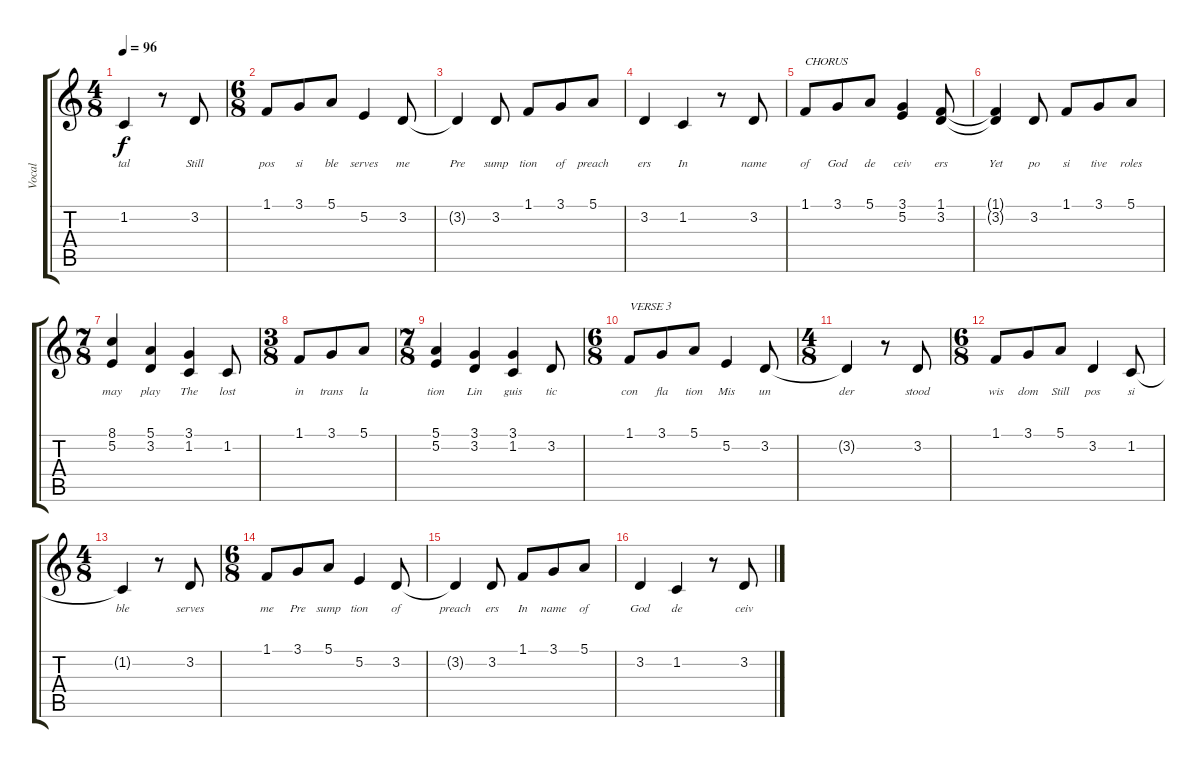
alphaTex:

\track ("Vocal" "Vocal") {instrument acousticgrandpiano}
\staff {score tabs}
\tuning (E4 B3 G3 D3 A2 E2) {hide}
\ts (4 8)
\tempo 96
\clef g2
\ks c
1.2{t}.4{lyrics (0 "tal") lyrics (1 "") lyrics (2 "") lyrics (3 "") lyrics (4 "") dy f} r.8 3.2.8{lyrics (0 "Still") lyrics (1 "") lyrics (2 "") lyrics (3 "") lyrics (4 "")} |
\ts (6 8)
1.1.8{lyrics (0 "pos") lyrics (1 "") lyrics (2 "") lyrics (3 "") lyrics (4 "")} 3.1.8{lyrics (0 "si") lyrics (1 "") lyrics (2 "") lyrics (3 "") lyrics (4 "")} 5.1.8{lyrics (0 "ble") lyrics (1 "") lyrics (2 "") lyrics (3 "") lyrics (4 "")} 5.2.4{lyrics (0 "serves") lyrics (1 "") lyrics (2 "") lyrics (3 "") lyrics (4 "")} 3.2.8{lyrics (0 "me") lyrics (1 "") lyrics (2 "") lyrics (3 "") lyrics (4 "")} |
3.2{t}.4{lyrics (0 "Pre") lyrics (1 "") lyrics (2 "") lyrics (3 "") lyrics (4 "")} 3.2.8{lyrics (0 "sump") lyrics (1 "") lyrics (2 "") lyrics (3 "") lyrics (4 "")} 1.1.8{lyrics (0 "tion") lyrics (1 "") lyrics (2 "") lyrics (3 "") lyrics (4 "")} 3.1.8{lyrics (0 "of") lyrics (1 "") lyrics (2 "") lyrics (3 "") lyrics (4 "")} 5.1.8{lyrics (0 "preach") lyrics (1 "") lyrics (2 "") lyrics (3 "") lyrics (4 "")} |
3.2.4{lyrics (0 "ers") lyrics (1 "") lyrics (2 "") lyrics (3 "") lyrics (4 "")} 1.2.4{lyrics (0 "In") lyrics (1 "") lyrics (2 "") lyrics (3 "") lyrics (4 "")} r.8 3.2.8{lyrics (0 "name") lyrics (1 "") lyrics (2 "") lyrics (3 "") lyrics (4 "")} |
1.1.8{txt "CHORUS" lyrics (0 "of") lyrics (1 "") lyrics (2 "") lyrics (3 "") lyrics (4 "")} 3.1.8{lyrics (0 "God") lyrics (1 "") lyrics (2 "") lyrics (3 "") lyrics (4 "")} 5.1.8{lyrics (0 "de") lyrics (1 "") lyrics (2 "") lyrics (3 "") lyrics (4 "")} (3.1 5.2).4{lyrics (0 "ceiv") lyrics (1 "") lyrics (2 "") lyrics (3 "") lyrics (4 "")} (1.1 3.2).8{lyrics (0 "ers") lyrics (1 "") lyrics (2 "") lyrics (3 "") lyrics (4 "")} |
(1.1{t} 3.2{t}).4{lyrics (0 "Yet") lyrics (1 "") lyrics (2 "") lyrics (3 "") lyrics (4 "")} 3.2.8{lyrics (0 "po") lyrics (1 "") lyrics (2 "") lyrics (3 "") lyrics (4 "")} 1.1.8{lyrics (0 "si") lyrics (1 "") lyrics (2 "") lyrics (3 "") lyrics (4 "")} 3.1.8{lyrics (0 "tive") lyrics (1 "") lyrics (2 "") lyrics (3 "") lyrics (4 "")} 5.1.8{lyrics (0 "roles") lyrics (1 "") lyrics (2 "") lyrics (3 "") lyrics (4 "")} |
\ts (7 8)
(8.1 5.2).4{lyrics (0 "may") lyrics (1 "") lyrics (2 "") lyrics (3 "") lyrics (4 "")} (5.1 3.2).4{lyrics (0 "play") lyrics (1 "") lyrics (2 "") lyrics (3 "") lyrics (4 "")} (3.1 1.2).4{lyrics (0 "The") lyrics (1 "") lyrics (2 "") lyrics (3 "") lyrics (4 "")} 1.2.8{lyrics (0 "lost") lyrics (1 "") lyrics (2 "") lyrics (3 "") lyrics (4 "")} |
\ts (3 8)
1.1.8{lyrics (0 "in") lyrics (1 "") lyrics (2 "") lyrics (3 "") lyrics (4 "")} 3.1.8{lyrics (0 "trans") lyrics (1 "") lyrics (2 "") lyrics (3 "") lyrics (4 "")} 5.1.8{lyrics (0 "la") lyrics (1 "") lyrics (2 "") lyrics (3 "") lyrics (4 "")} |
\ts (7 8)
(5.1 5.2).4{lyrics (0 "tion") lyrics (1 "") lyrics (2 "") lyrics (3 "") lyrics (4 "")} (3.1 3.2).4{lyrics (0 "Lin") lyrics (1 "") lyrics (2 "") lyrics (3 "") lyrics (4 "")} (3.1 1.2).4{lyrics (0 "guis") lyrics (1 "") lyrics (2 "") lyrics (3 "") lyrics (4 "")} 3.2.8{lyrics (0 "tic") lyrics (1 "") lyrics (2 "") lyrics (3 "") lyrics (4 "")} |
\ts (6 8)
1.1.8{txt "VERSE 3" lyrics (0 "con") lyrics (1 "") lyrics (2 "") lyrics (3 "") lyrics (4 "")} 3.1.8{lyrics (0 "fla") lyrics (1 "") lyrics (2 "") lyrics (3 "") lyrics (4 "")} 5.1.8{lyrics (0 "tion") lyrics (1 "") lyrics (2 "") lyrics (3 "") lyrics (4 "")} 5.2.4{lyrics (0 "Mis") lyrics (1 "") lyrics (2 "") lyrics (3 "") lyrics (4 "")} 3.2.8{lyrics (0 "un") lyrics (1 "") lyrics (2 "") lyrics (3 "") lyrics (4 "")} |
\ts (4 8)
3.2{t}.4{lyrics (0 "der") lyrics (1 "") lyrics (2 "") lyrics (3 "") lyrics (4 "")} r.8 3.2.8{lyrics (0 "stood") lyrics (1 "") lyrics (2 "") lyrics (3 "") lyrics (4 "")} |
\ts (6 8)
1.1.8{lyrics (0 "wis") lyrics (1 "") lyrics (2 "") lyrics (3 "") lyrics (4 "")} 3.1.8{lyrics (0 "dom") lyrics (1 "") lyrics (2 "") lyrics (3 "") lyrics (4 "")} 5.1.8{lyrics (0 "Still") lyrics (1 "") lyrics (2 "") lyrics (3 "") lyrics (4 "")} 3.2.4{lyrics (0 "pos") lyrics (1 "") lyrics (2 "") lyrics (3 "") lyrics (4 "")} 1.2.8{lyrics (0 "si") lyrics (1 "") lyrics (2 "") lyrics (3 "") lyrics (4 "")} |
\ts (4 8)
1.2{t}.4{lyrics (0 "ble") lyrics (1 "") lyrics (2 "") lyrics (3 "") lyrics (4 "")} r.8 3.2.8{lyrics (0 "serves") lyrics (1 "") lyrics (2 "") lyrics (3 "") lyrics (4 "")} |
\ts (6 8)
1.1.8{lyrics (0 "me") lyrics (1 "") lyrics (2 "") lyrics (3 "") lyrics (4 "")} 3.1.8{lyrics (0 "Pre") lyrics (1 "") lyrics (2 "") lyrics (3 "") lyrics (4 "")} 5.1.8{lyrics (0 "sump") lyrics (1 "") lyrics (2 "") lyrics (3 "") lyrics (4 "")} 5.2.4{lyrics (0 "tion") lyrics (1 "") lyrics (2 "") lyrics (3 "") lyrics (4 "")} 3.2.8{lyrics (0 "of") lyrics (1 "") lyrics (2 "") lyrics (3 "") lyrics (4 "")} |
3.2{t}.4{lyrics (0 "preach") lyrics (1 "") lyrics (2 "") lyrics (3 "") lyrics (4 "")} 3.2.8{lyrics (0 "ers") lyrics (1 "") lyrics (2 "") lyrics (3 "") lyrics (4 "")} 1.1.8{lyrics (0 "In") lyrics (1 "") lyrics (2 "") lyrics (3 "") lyrics (4 "")} 3.1.8{lyrics (0 "name") lyrics (1 "") lyrics (2 "") lyrics (3 "") lyrics (4 "")} 5.1.8{lyrics (0 "of") lyrics (1 "") lyrics (2 "") lyrics (3 "") lyrics (4 "")} |
3.2.4{lyrics (0 "God") lyrics (1 "") lyrics (2 "") lyrics (3 "") lyrics (4 "")} 1.2.4{lyrics (0 "de") lyrics (1 "") lyrics (2 "") lyrics (3 "") lyrics (4 "")} r.8 3.2.8{lyrics (0 "ceiv") lyrics (1 "") lyrics (2 "") lyrics (3 "") lyrics (4 "")}
